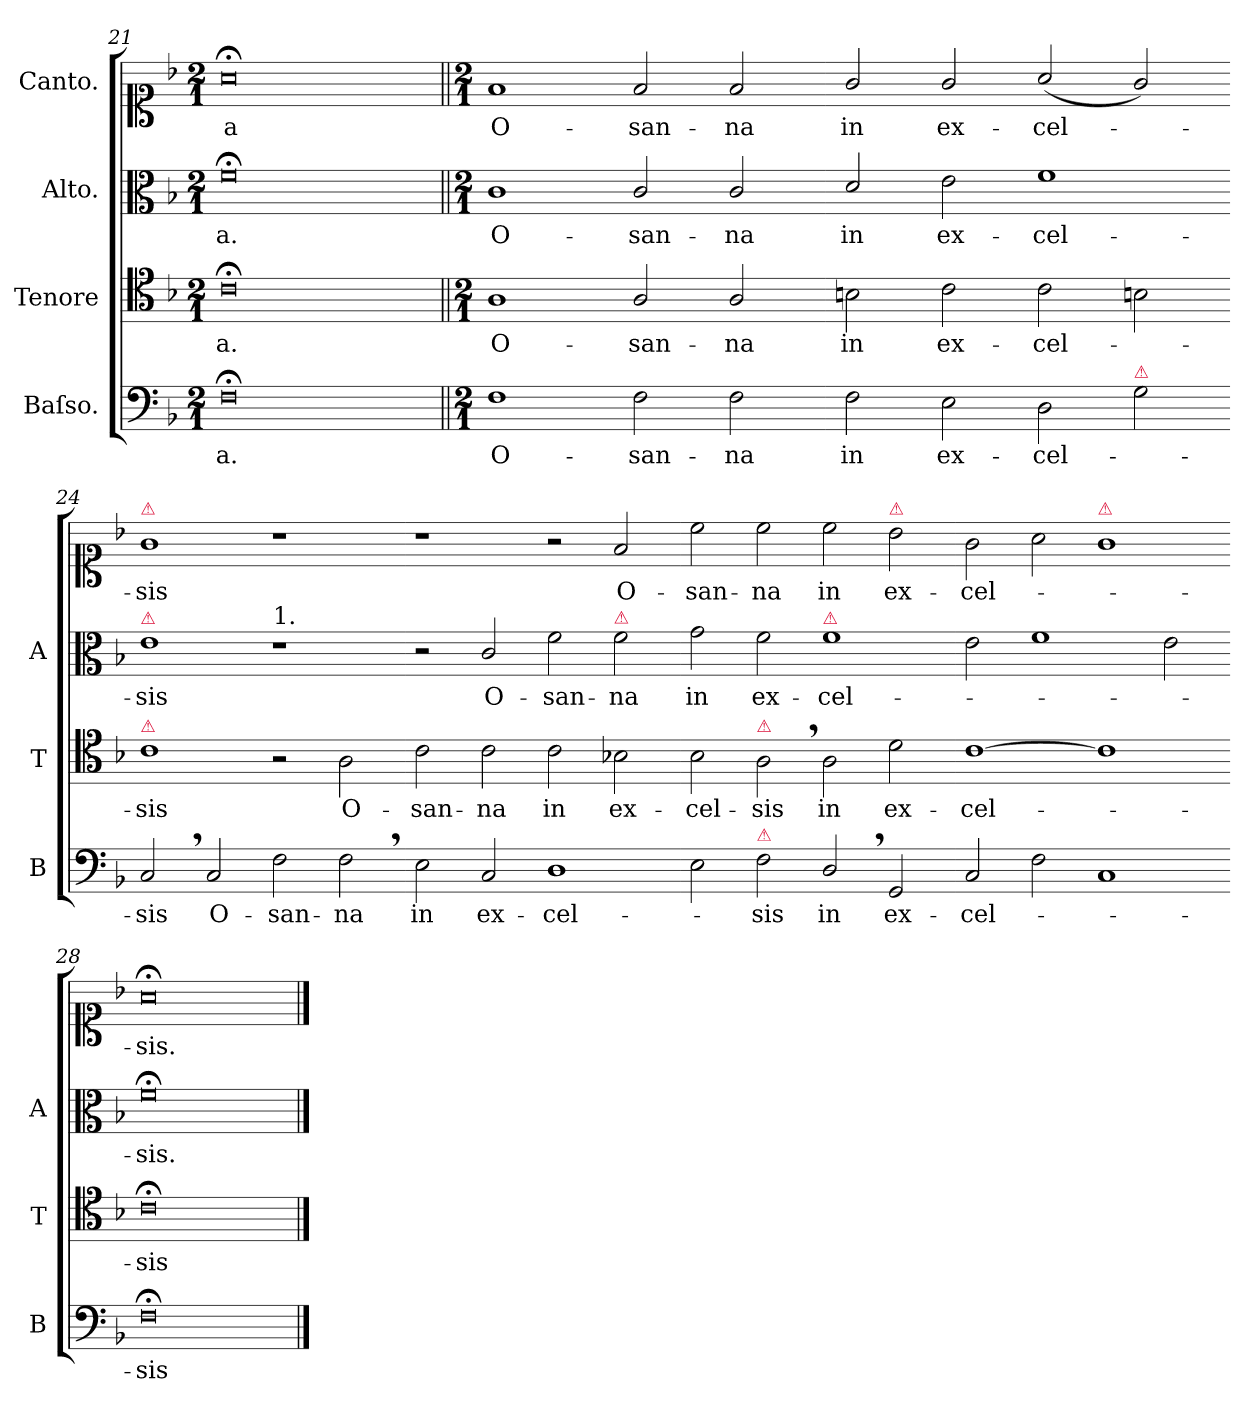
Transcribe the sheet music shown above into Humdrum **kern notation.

**kern	**text	**kern	**text	**kern	**text	**kern	**text
*part4	*part4	*part3	*part3	*part2	*part2	*part1	*part1
*staff4	*staff4	*staff3	*staff3	*staff2	*staff2	*staff1	*staff1
*I"Baſso.	*	*I"Tenore	*	*I"Alto.	*	*I"Canto.	*
*I'B	*	*I'T	*	*I'A	*	*	*
*clefF4	*	*clefC4	*	*clefC3	*	*clefC1	*
*k[b-]	*	*k[b-]	*	*k[b-]	*	*k[b-]	*
*M2/1	*	*M2/1	*	*M2/1	*	*M2/1	*
=21	=21	=21	=21	=21	=21	=21	=21
0F;<	-a.	0c;<	-a.	0f;<	-a.	0a;<	-a
=22||	=22||	=22||	=22||	=22||	=22||	=22||	=22||
*M2/1	*	*M2/1	*	*M2/1	*	*M2/1	*
1F	O-	1A	O-	1c	O-	1f	O-
2F\	-san-	2A/	-san-	2c/	-san-	2f/	-san-
2F\	-na	2A/	-na	2c/	-na	2f/	-na
=23-	=23-	=23-	=23-	=23-	=23-	=23-	=23-
2F\	in	2Bn\	in	2d/	in	2g/	in
2E\	ex-	2c\	ex-	2e\	ex-	2g/	ex-
2D\	-cel-	2c\	-cel-	1f	-cel-	(>2a/	-cel-
!LO:TX:a:color=crimson:t=⚠	!	!	!	!	!	!	!
2G\	.	2Bn\	.	.	.	2g/)	.
=24-	=24-	=24-	=24-	=24-	=24-	=24-	=24-
!	!	!	!	!	!	!LO:TX:a:color=crimson:t=⚠	!
!	!	!	!	!LO:TX:a:color=crimson:t=⚠	!	!	!
!	!	!LO:TX:a:color=crimson:t=⚠	!	!	!	!	!
2C,</	-sis	1c	-sis	1e	-sis	1g	-sis
2C/	O-	.	.	.	.	.	.
!	!	!	!	!LO:TX:a:t=1.	!	!	!
2F\	-san-	2r	.	1r	.	1r	.
2F,<\	-na	2A\	O-	.	.	.	.
=25-	=25-	=25-	=25-	=25-	=25-	=25-	=25-
2E\	in	2c\	-san-	2r	.	1r	.
2C/	ex-	2c\	-na	2c/	O-	.	.
1D	-cel-	2c\	in	2f\	-san-	2r	.
!	!	!	!	!LO:TX:a:color=crimson:t=⚠	!	!	!
.	.	2B-X\	ex-	2f\	-na	2f/	O-
=26-	=26-	=26-	=26-	=26-	=26-	=26-	=26-
2E\	.	2B-\	-cel-	2g\	in	2cc\	-san-
!	!	!LO:TX:a:color=crimson:t=⚠	!	!	!	!	!
!LO:TX:a:color=crimson:t=⚠	!	!	!	!	!	!	!
2F\	-sis	2A,<\	-sis	2f\	ex-	2cc\	-na
!	!	!	!	!LO:TX:a:color=crimson:t=⚠	!	!	!
2D,</	in	2A\	in	1f	-cel-	2cc\	in
!	!	!	!	!	!	!LO:TX:a:color=crimson:t=⚠	!
2GG/	ex-	2d\	ex-	.	.	2b-\	ex-
=27-	=27-	=27-	=27-	=27-	=27-	=27-	=27-
2C/	-cel-	[1c	-cel-	2e\	.	2g\	-cel-
2F\	.	.	.	1f	.	2a\	.
!	!	!	!	!	!	!LO:TX:a:color=crimson:t=⚠	!
1C	.	1c]	.	.	.	1g	.
.	.	.	.	2e\	.	.	.
=28-	=28-	=28-	=28-	=28-	=28-	=28-	=28-
0F;<	-sis	0c;<	-sis	0f;<	-sis.	0a;<	-sis.
==	==	==	==	==	==	==	==
*-	*-	*-	*-	*-	*-	*-	*-
